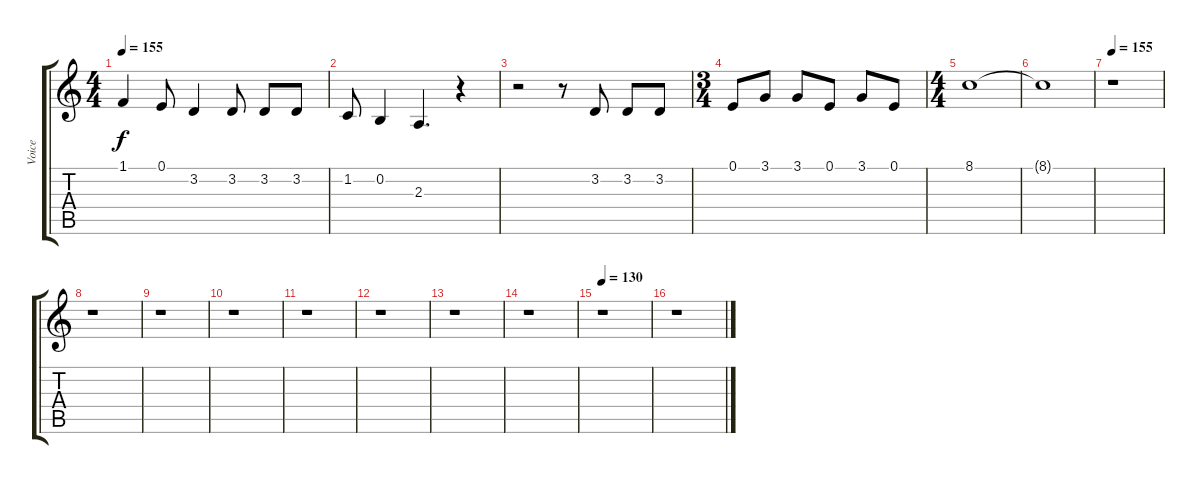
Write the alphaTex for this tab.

\track ("Voice" "Voice") {instrument altosax}
\staff {score tabs}
\tuning (E4 B3 G3 D3 A2 E2) {hide}
\ts (4 4)
\tempo 155
\clef g2
\ks c
1.1.4{dy f} 0.1.8 3.2.4 3.2.8 3.2.8 3.2.8 |
1.2.8 0.2.4 2.3.4{d} r.4 |
r.2 r.8 3.2.8 3.2.8 3.2.8 |
\ts (3 4)
0.1.8 3.1.8 3.1.8 0.1.8 3.1.8 0.1.8 |
\ts (4 4)
8.1.1 |
8.1{t}.1 |
\tempo 155
r.1 |
r.1 |
r.1 |
r.1 |
r.1 |
r.1 |
r.1 |
r.1 |
\tempo 130
r.1 |
r.1
